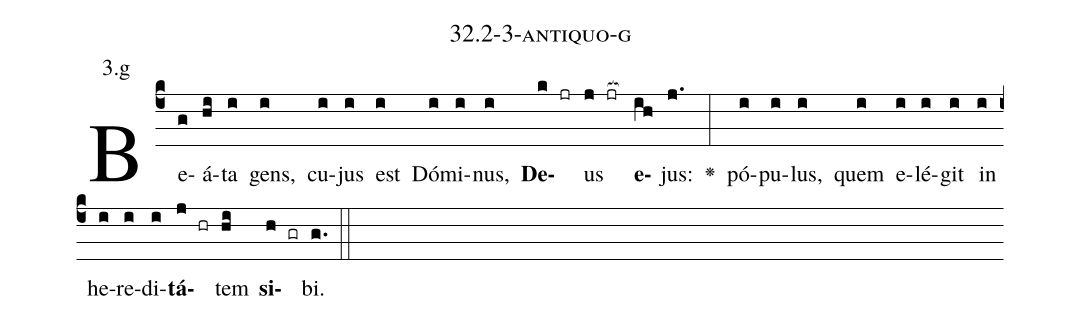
name: 32.2-3-antiquo-g;
annotation: 3.g;
%%
(c4)Be(g)á(hi)ta(i) gens,(i) cu(i)jus(i) est(i) Dó(i)mi(i)nus,(i) <b>De</b>(k jr)us(j jr[ocb:1{]) <b>e</b>(ih[ocb:0}])jus:(j.) <v>\greheightstar</v>(:) pó(i)pu(i)lus,(i) quem(i) e(i)lé(i)git(i) in(i) he(i)re(i)di(i)<b>tá</b>(j hr)tem(hi) <b>si</b>(h gr)bi.(g.) (::)


%E(i) u(i) o(j) u(hi) a(h) e.(g.) (::)
